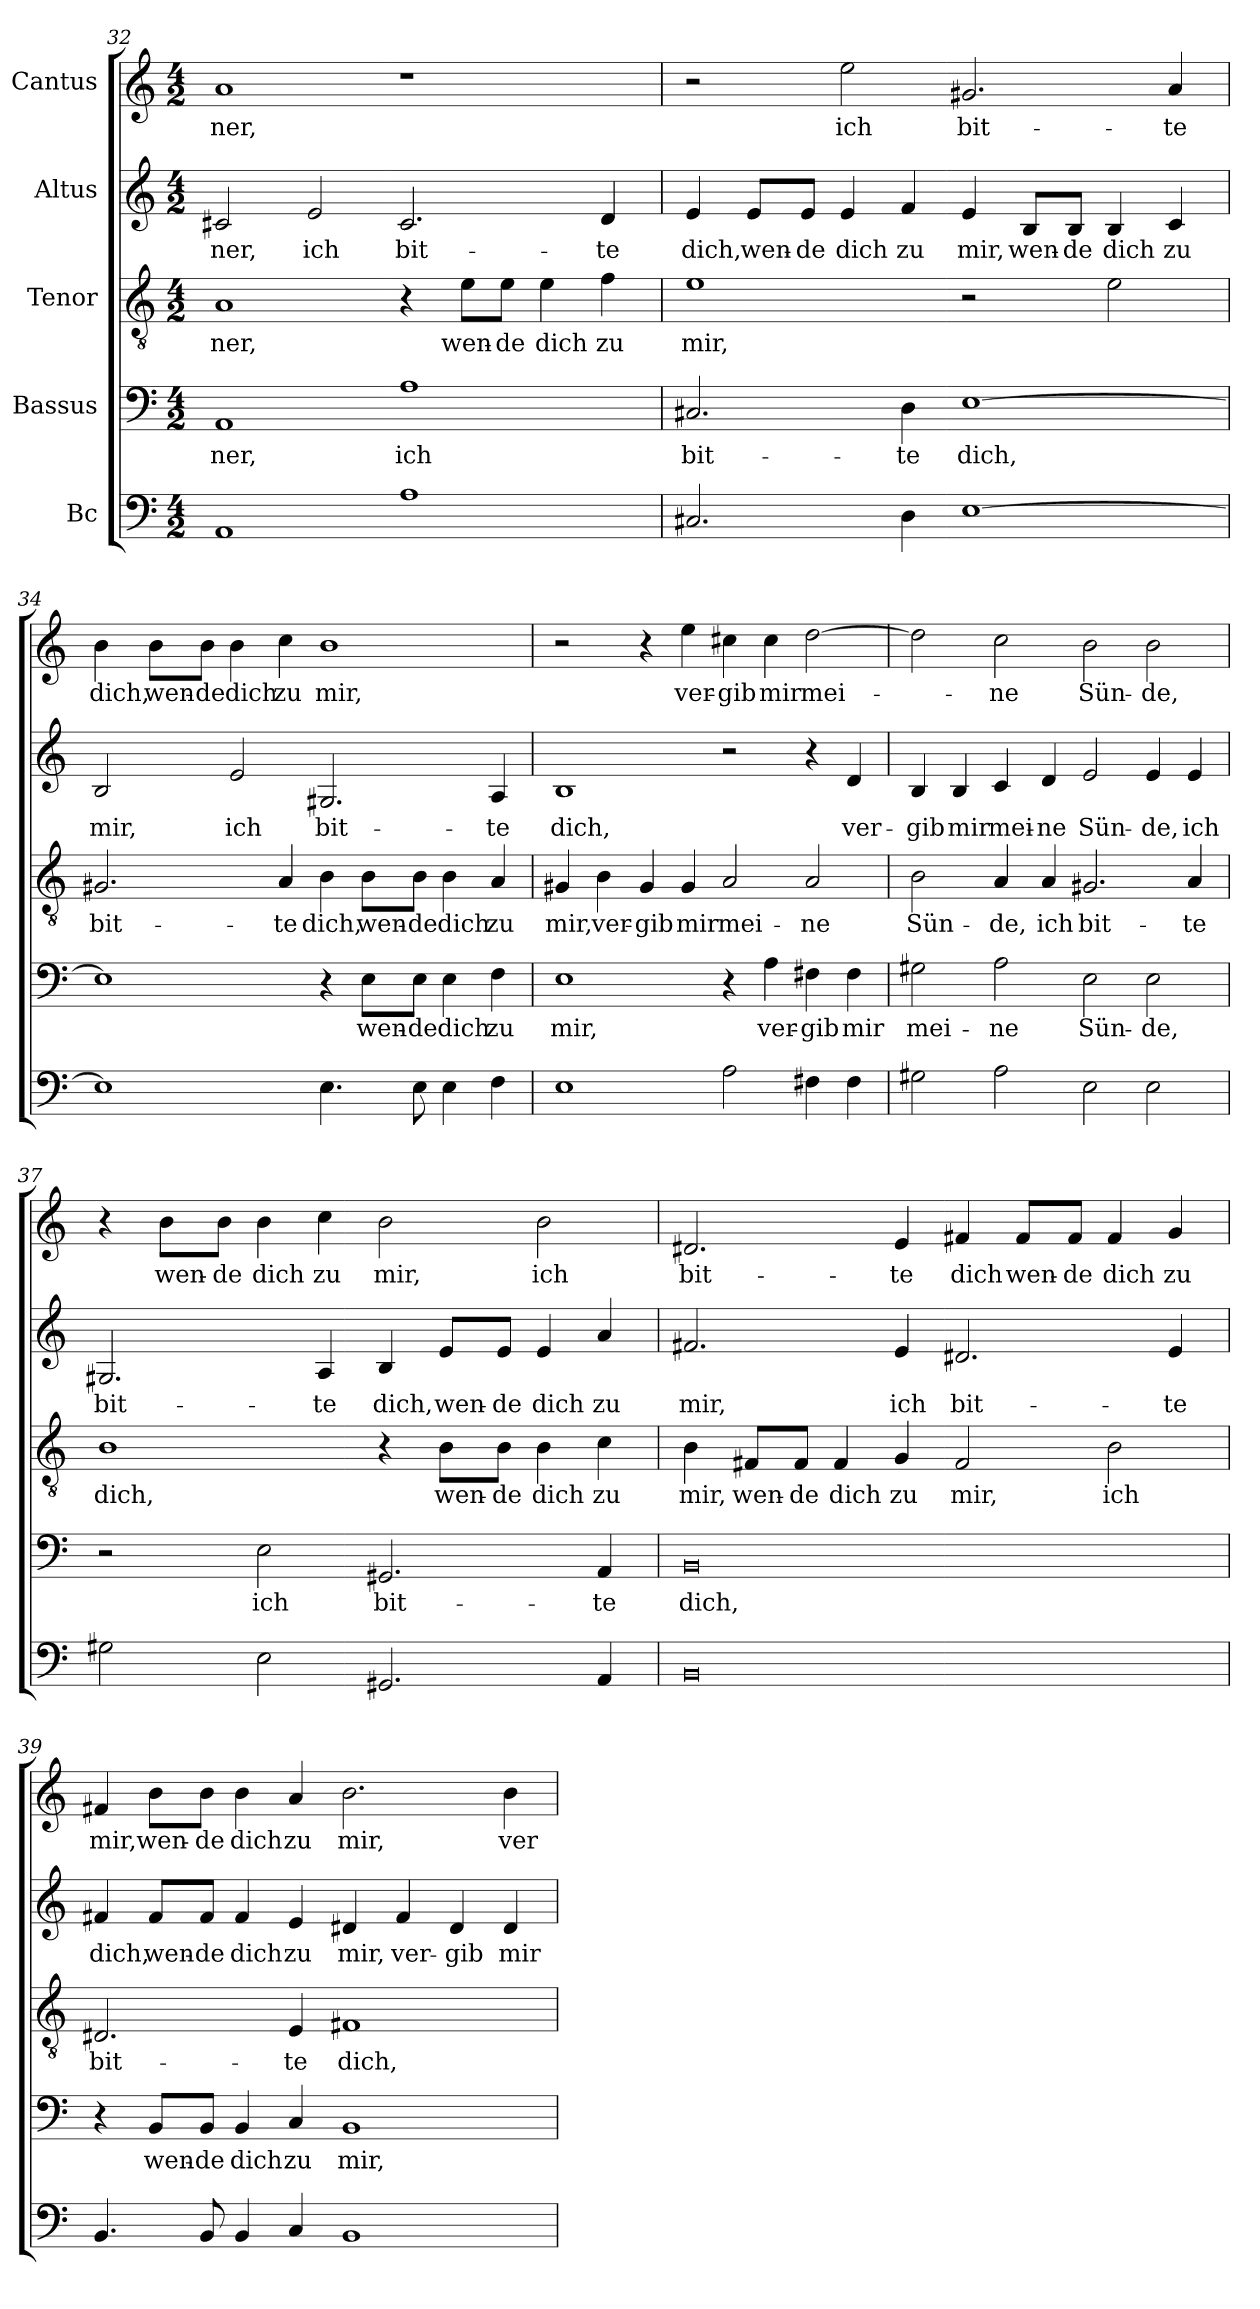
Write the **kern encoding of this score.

**kern	**kern	**text	**kern	**text	**kern	**text	**kern	**text
*part5	*part4	*part4	*part3	*part3	*part2	*part2	*part1	*part1
*staff5	*staff4	*staff4	*staff3	*staff3	*staff2	*staff2	*staff1	*staff1
*I"Bc	*I"Bassus	*	*I"Tenor	*	*I"Altus	*	*I"Cantus	*
*clefF4	*clefF4	*	*clefGv2	*	*clefG2	*	*clefG2	*
*k[]	*k[]	*	*k[]	*	*k[]	*	*k[]	*
*M4/2	*M4/2	*	*M4/2	*	*M4/2	*	*M4/2	*
=32	=32	=32	=32	=32	=32	=32	=32	=32
!	!	!LO:LY:b	!	!LO:LY:b	!	!LO:LY:b	!	!LO:LY:b
1AA	1AA	-ner,	1A	-ner,	2c#X/	-ner,	1a	-ner,
!	!	!	!	!	!	!LO:LY:b	!	!
.	.	.	.	.	2e/	ich	.	.
!	!	!LO:LY:b	!	!	!	!LO:LY:b	!	!
1A	1A	ich	4r	.	2.c#/	bit-	1r	.
!	!	!	!	!LO:LY:b	!	!	!	!
.	.	.	8e\L	wen-	.	.	.	.
!	!	!	!	!LO:LY:b	!	!	!	!
.	.	.	8e\J	-de	.	.	.	.
!	!	!	!	!LO:LY:b	!	!	!	!
.	.	.	4e\	dich	.	.	.	.
!	!	!	!	!LO:LY:b	!	!LO:LY:b	!	!
.	.	.	4f\	zu	4d/	-te	.	.
!!LO:PB:g=z
=33	=33	=33	=33	=33	=33	=33	=33	=33
!	!	!LO:LY:b	!	!LO:LY:b	!	!LO:LY:b	!	!
2.C#X/	2.C#X/	bit-	1e	mir,	4e/	dich,	2r	.
!	!	!	!	!	!	!LO:LY:b	!	!
.	.	.	.	.	8e/L	wen-	.	.
!	!	!	!	!	!	!LO:LY:b	!	!
.	.	.	.	.	8e/J	-de	.	.
!	!	!	!	!	!	!LO:LY:b	!	!LO:LY:b
.	.	.	.	.	4e/	dich	2ee\	ich
!	!	!LO:LY:b	!	!	!	!LO:LY:b	!	!
4D\	4D\	-te	.	.	4f/	zu	.	.
!	!	!LO:LY:b	!	!	!	!LO:LY:b	!	!LO:LY:b
[1E	[1E	dich,	2r	.	4e/	mir,	2.g#X/	bit-
!	!	!	!	!	!	!LO:LY:b	!	!
.	.	.	.	.	8B/L	wen-	.	.
!	!	!	!	!	!	!LO:LY:b	!	!
.	.	.	.	.	8B/J	-de	.	.
!	!	!	!	!	!	!LO:LY:b	!	!
.	.	.	2e\	.	4B/	dich	.	.
!	!	!	!	!	!	!LO:LY:b	!	!LO:LY:b
.	.	.	.	.	4c/	zu	4a/	-te
=34	=34	=34	=34	=34	=34	=34	=34	=34
!	!	!	!	!LO:LY:b	!	!LO:LY:b	!	!LO:LY:b
1E]	1E]	.	2.G#X/	bit-	2B/	mir,	4b\	dich,
!	!	!	!	!	!	!	!	!LO:LY:b
.	.	.	.	.	.	.	8b\L	wen-
!	!	!	!	!	!	!	!	!LO:LY:b
.	.	.	.	.	.	.	8b\J	-de
!	!	!	!	!	!	!LO:LY:b	!	!LO:LY:b
.	.	.	.	.	2e/	ich	4b\	dich
!	!	!	!	!LO:LY:b	!	!	!	!LO:LY:b
.	.	.	4A/	-te	.	.	4cc\	zu
!	!	!	!	!LO:LY:b	!	!LO:LY:b	!	!LO:LY:b
4.E\	4r	.	4B\	dich,	2.G#X/	bit-	1b	mir,
!	!	!LO:LY:b	!	!LO:LY:b	!	!	!	!
.	8E\L	wen-	8B\L	wen-	.	.	.	.
!	!	!LO:LY:b	!	!LO:LY:b	!	!	!	!
8E\	8E\J	-de	8B\J	-de	.	.	.	.
!	!	!LO:LY:b	!	!LO:LY:b	!	!	!	!
4E\	4E\	dich	4B\	dich	.	.	.	.
!	!	!LO:LY:b	!	!LO:LY:b	!	!LO:LY:b	!	!
4F\	4F\	zu	4A/	zu	4A/	-te	.	.
!!LO:LB:g=z
=35	=35	=35	=35	=35	=35	=35	=35	=35
!	!	!LO:LY:b	!	!LO:LY:b	!	!LO:LY:b	!	!
1E	1E	mir,	4G#X/	mir,	1B	dich,	2r	.
!	!	!	!	!LO:LY:b	!	!	!	!
.	.	.	4B\	ver-	.	.	.	.
!	!	!	!	!LO:LY:b	!	!	!	!
.	.	.	4G#/	-gib	.	.	4r	.
!	!	!	!	!LO:LY:b	!	!	!	!LO:LY:b
.	.	.	4G#/	mir	.	.	4ee\	ver-
!	!	!	!	!LO:LY:b	!	!	!	!LO:LY:b
2A\	4r	.	2A/	mei-	2r	.	4cc#X\	-gib
!	!	!LO:LY:b	!	!	!	!	!	!LO:LY:b
.	4A\	ver-	.	.	.	.	4cc#\	mir
!	!	!LO:LY:b	!	!LO:LY:b	!	!	!	!LO:LY:b
4F#X\	4F#X\	-gib	2A/	-ne	4r	.	[2dd	mei-
!	!	!LO:LY:b	!	!	!	!LO:LY:b	!	!
4F#\	4F#\	mir	.	.	4d/	ver-	.	.
=36	=36	=36	=36	=36	=36	=36	=36	=36
!	!	!LO:LY:b	!	!LO:LY:b	!	!LO:LY:b	!	!
2G#X\	2G#X\	mei-	2B\	Sün-	4B/	-gib	2dd\]	.
!	!	!	!	!	!	!LO:LY:b	!	!
.	.	.	.	.	4B/	mir	.	.
!	!	!LO:LY:b	!	!LO:LY:b	!	!LO:LY:b	!	!LO:LY:b
2A\	2A\	-ne	4A/	-de,	4c/	mei-	2cc\	-ne
!	!	!	!	!LO:LY:b	!	!LO:LY:b	!	!
.	.	.	4A/	ich	4d/	-ne	.	.
!	!	!LO:LY:b	!	!LO:LY:b	!	!LO:LY:b	!	!LO:LY:b
2E\	2E\	Sün-	2.G#X/	bit-	2e/	Sün-	2b\	Sün-
!	!	!LO:LY:b	!	!	!	!LO:LY:b	!	!LO:LY:b
2E\	2E\	-de,	.	.	4e/	-de,	2b\	-de,
!	!	!	!	!LO:LY:b	!	!LO:LY:b	!	!
.	.	.	4A/	-te	4e/	ich	.	.
!!LO:LB:g=z
=37	=37	=37	=37	=37	=37	=37	=37	=37
!	!	!	!	!LO:LY:b	!	!LO:LY:b	!	!
2G#X\	2r	.	1B	dich,	2.G#X/	bit-	4r	.
!	!	!	!	!	!	!	!	!LO:LY:b
.	.	.	.	.	.	.	8b\L	wen-
!	!	!	!	!	!	!	!	!LO:LY:b
.	.	.	.	.	.	.	8b\J	-de
!	!	!LO:LY:b	!	!	!	!	!	!LO:LY:b
2E\	2E\	ich	.	.	.	.	4b\	dich
!	!	!	!	!	!	!LO:LY:b	!	!LO:LY:b
.	.	.	.	.	4A/	-te	4cc\	zu
!	!	!LO:LY:b	!	!	!	!LO:LY:b	!	!LO:LY:b
2.GG#X/	2.GG#X/	bit-	4r	.	4B/	dich,	2b\	mir,
!	!	!	!	!LO:LY:b	!	!LO:LY:b	!	!
.	.	.	8B\L	wen-	8e/L	wen-	.	.
!	!	!	!	!LO:LY:b	!	!LO:LY:b	!	!
.	.	.	8B\J	-de	8e/J	-de	.	.
!	!	!	!	!LO:LY:b	!	!LO:LY:b	!	!LO:LY:b
.	.	.	4B\	dich	4e/	dich	2b\	ich
!	!	!LO:LY:b	!	!LO:LY:b	!	!LO:LY:b	!	!
4AA/	4AA/	-te	4c\	zu	4a/	zu	.	.
=38	=38	=38	=38	=38	=38	=38	=38	=38
!	!	!LO:LY:b	!	!LO:LY:b	!	!LO:LY:b	!	!LO:LY:b
0BB	0BB	dich,	4B\	mir,	2.f#X/	mir,	2.d#X/	bit-
!	!	!	!	!LO:LY:b	!	!	!	!
.	.	.	8F#X/L	wen-	.	.	.	.
!	!	!	!	!LO:LY:b	!	!	!	!
.	.	.	8F#/J	-de	.	.	.	.
!	!	!	!	!LO:LY:b	!	!	!	!
.	.	.	4F#/	dich	.	.	.	.
!	!	!	!	!LO:LY:b	!	!LO:LY:b	!	!LO:LY:b
.	.	.	4G/	zu	4e/	ich	4e/	-te
!	!	!	!	!LO:LY:b	!	!LO:LY:b	!	!LO:LY:b
.	.	.	2F#/	mir,	2.d#X/	bit-	4f#X/	dich
!	!	!	!	!	!	!	!	!LO:LY:b
.	.	.	.	.	.	.	8f#/L	wen-
!	!	!	!	!	!	!	!	!LO:LY:b
.	.	.	.	.	.	.	8f#/J	-de
!	!	!	!	!LO:LY:b	!	!	!	!LO:LY:b
.	.	.	2B\	ich	.	.	4f#/	dich
!	!	!	!	!	!	!LO:LY:b	!	!LO:LY:b
.	.	.	.	.	4e/	-te	4g/	zu
!!LO:PB:g=z
=39	=39	=39	=39	=39	=39	=39	=39	=39
!	!	!	!	!LO:LY:b	!	!LO:LY:b	!	!LO:LY:b
4.BB/	4r	.	2.D#X/	bit-	4f#X/	dich,	4f#X/	mir,
!	!	!LO:LY:b	!	!	!	!LO:LY:b	!	!LO:LY:b
.	8BB/L	wen-	.	.	8f#/L	wen-	8b\L	wen-
!	!	!LO:LY:b	!	!	!	!LO:LY:b	!	!LO:LY:b
8BB/	8BB/J	-de	.	.	8f#/J	-de	8b\J	-de
!	!	!LO:LY:b	!	!	!	!LO:LY:b	!	!LO:LY:b
4BB/	4BB/	dich	.	.	4f#/	dich	4b\	dich
!	!	!LO:LY:b	!	!LO:LY:b	!	!LO:LY:b	!	!LO:LY:b
4C/	4C/	zu	4E/	-te	4e/	zu	4a/	zu
!	!	!LO:LY:b	!	!LO:LY:b	!	!LO:LY:b	!	!LO:LY:b
1BB	1BB	mir,	1F#X	dich,	4d#X/	mir,	2.b\	mir,
!	!	!	!	!	!	!LO:LY:b	!	!
.	.	.	.	.	4f#/	ver-	.	.
!	!	!	!	!	!	!LO:LY:b	!	!
.	.	.	.	.	4d#/	-gib	.	.
!	!	!	!	!	!	!LO:LY:b	!	!LO:LY:b
.	.	.	.	.	4d#/	mir	4b\	ver-
=	=	=	=	=	=	=	=	=
*-	*-	*-	*-	*-	*-	*-	*-	*-
